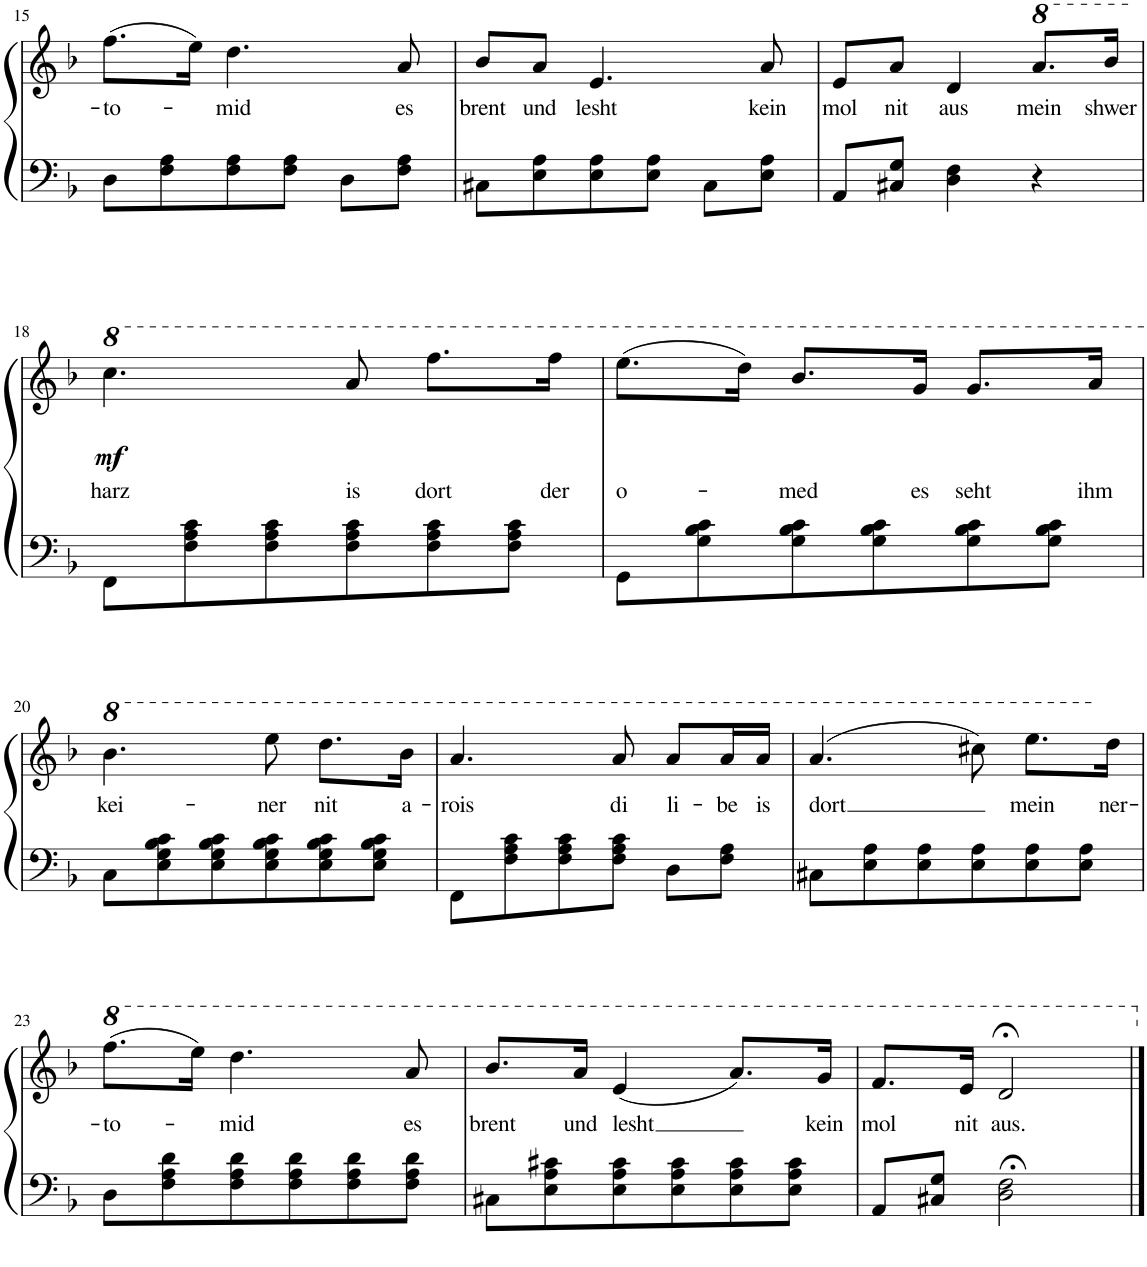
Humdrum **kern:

**kern	**kern	**text	**dynam
*part1	*part1	*part1	*part1
*staff2	*staff1	*staff1	*staff1/2
*I"Klavier	*	*	*
*I'Klav.	*	*	*
!!LO:PB:g=z
*clefF4	*clefG2	*	*
*k[b-]	*k[b-]	*	*
*M3/4	*M3/4	*	*
=15	=15	=15	=15
!	!	!LO:LY:b	!
8D\L	(8.ff\L	-to-	.
8F\ 8A\	.	.	.
.	16ee\Jk)	.	.
!	!	!LO:LY:b	!
8F\ 8A\	4.dd\	mid	.
8F\ 8A\J	.	.	.
8D\L	.	.	.
!	!	!LO:LY:b	!
8F\ 8A\J	8a/	es	.
=16	=16	=16	=16
!	!	!LO:LY:b	!
8C#X\L	8b-/L	brent	.
!	!	!LO:LY:b	!
8E\ 8A\	8a/J	und	.
!	!	!LO:LY:b	!
8E\ 8A\	4.e/	lesht	.
8E\ 8A\J	.	.	.
8C#\L	.	.	.
!	!	!LO:LY:b	!
8E\ 8A\J	8a/	kein	.
=17	=17	=17	=17
!	!	!LO:LY:b	!
8AA/L	8e/L	mol	.
!	!	!LO:LY:b	!
8C#X/ 8G/J	8a/J	nit	.
!	!	!LO:LY:b	!
4D\ 4F\	4d/	aus	.
*	*8va	*	*
!	!	!LO:LY:b	!
4r	8.aa/L	mein	.
!	!	!LO:LY:b	!
.	16bb-/Jk	shwer	.
!!LO:LB:g=z
=18	=18	=18	=18
*	*X8va	*	*
*	*8va	*	*
!	!	!LO:LY:b	!LO:DY:b
8FF\L	4.ccc\	harz	mf
8F\ 8A\ 8c\	.	.	.
8F\ 8A\ 8c\	.	.	.
!	!	!LO:LY:b	!
8F\ 8A\ 8c\	8aa/	is	.
!	!	!LO:LY:b	!
8F\ 8A\ 8c\	8.fff\L	dort	.
8F\ 8A\ 8c\J	.	.	.
!	!	!LO:LY:b	!
.	16fff\Jk	der	.
=19	=19	=19	=19
*	*X8va	*	*
!	!	!LO:LY:b	!
8GG\L	(8.ee\L	o-	.
8G\ 8B-\ 8c\	.	.	.
.	16dd\Jk)	.	.
!	!	!LO:LY:b	!
8G\ 8B-\ 8c\	8.b-/L	-med	.
8G\ 8B-\ 8c\	.	.	.
!	!	!LO:LY:b	!
.	16g/Jk	es	.
!	!	!LO:LY:b	!
8G\ 8B-\ 8c\	8.g/L	seht	.
8G\ 8B-\ 8c\J	.	.	.
!	!	!LO:LY:b	!
.	16a/Jk	ihm	.
!!LO:LB:g=z
=20	=20	=20	=20
*	*8va	*	*
!	!	!LO:LY:b	!
8C\L	4.bb-\	kei-	.
8E\ 8G\ 8B-\ 8c\	.	.	.
8E\ 8G\ 8B-\ 8c\	.	.	.
!	!	!LO:LY:b	!
8E\ 8G\ 8B-\ 8c\	8eee\	-ner	.
!	!	!LO:LY:b	!
8E\ 8G\ 8B-\ 8c\	8.ddd\L	nit	.
8E\ 8G\ 8B-\ 8c\J	.	.	.
!	!	!LO:LY:b	!
.	16bb-\Jk	a-	.
=21	=21	=21	=21
*	*X8va	*	*
!	!	!LO:LY:b	!
8FF\L	4.a/	-rois	.
8F\ 8A\ 8c\	.	.	.
8F\ 8A\ 8c\	.	.	.
!	!	!LO:LY:b	!
8F\ 8A\ 8c\J	8a/	di	.
!	!	!LO:LY:b	!
8D\L	8a/L	li-	.
!	!	!LO:LY:b	!
8F\ 8A\J	16a/L	-be	.
!	!	!LO:LY:b	!
.	16a/JJ	is	.
=22	=22	=22	=22
!	!	!LO:LY:b	!
8C#X\L	(4.a/	dort	.
8E\ 8A\	.	.	.
8E\ 8A\	.	.	.
8E\ 8A\	8cc#X\)	.	.
!	!	!LO:LY:b	!
8E\ 8A\	8.ee\L	mein	.
8E\ 8A\J	.	.	.
!	!	!LO:LY:b	!
.	16dd\Jk	ner-	.
!!LO:LB:g=z
=23	=23	=23	=23
*	*8va	*	*
!	!	!LO:LY:b	!
8D\L	(8.fff\L	-to-	.
8F\ 8A\ 8d\	.	.	.
.	16eee\Jk)	.	.
!	!	!LO:LY:b	!
8F\ 8A\ 8d\	4.ddd\	mid	.
8F\ 8A\ 8d\	.	.	.
8F\ 8A\ 8d\	.	.	.
!	!	!LO:LY:b	!
8F\ 8A\ 8d\J	8aa/	es	.
=24	=24	=24	=24
*	*X8va	*	*
!	!	!LO:LY:b	!
8C#X\L	8.b-/L	brent	.
8E\ 8A\ 8c#X\	.	.	.
!	!	!LO:LY:b	!
.	16a/Jk	und	.
!	!	!LO:LY:b	!
8E\ 8A\ 8c#\	(4e/	lesht	.
8E\ 8A\ 8c#\	.	.	.
8E\ 8A\ 8c#\	8.a/L)	.	.
8E\ 8A\ 8c#\J	.	.	.
!	!	!LO:LY:b	!
.	16g/Jk	kein	.
=25	=25	=25	=25
!	!	!LO:LY:b	!
8AA/L	8.f/L	mol	.
8C#X/ 8G/J	.	.	.
!	!	!LO:LY:b	!
.	16e/Jk	nit	.
!	!	!LO:LY:b	!
2D\;< 2F\;<	2d;</	aus.	.
==	==	==	==
*-	*-	*-	*-
